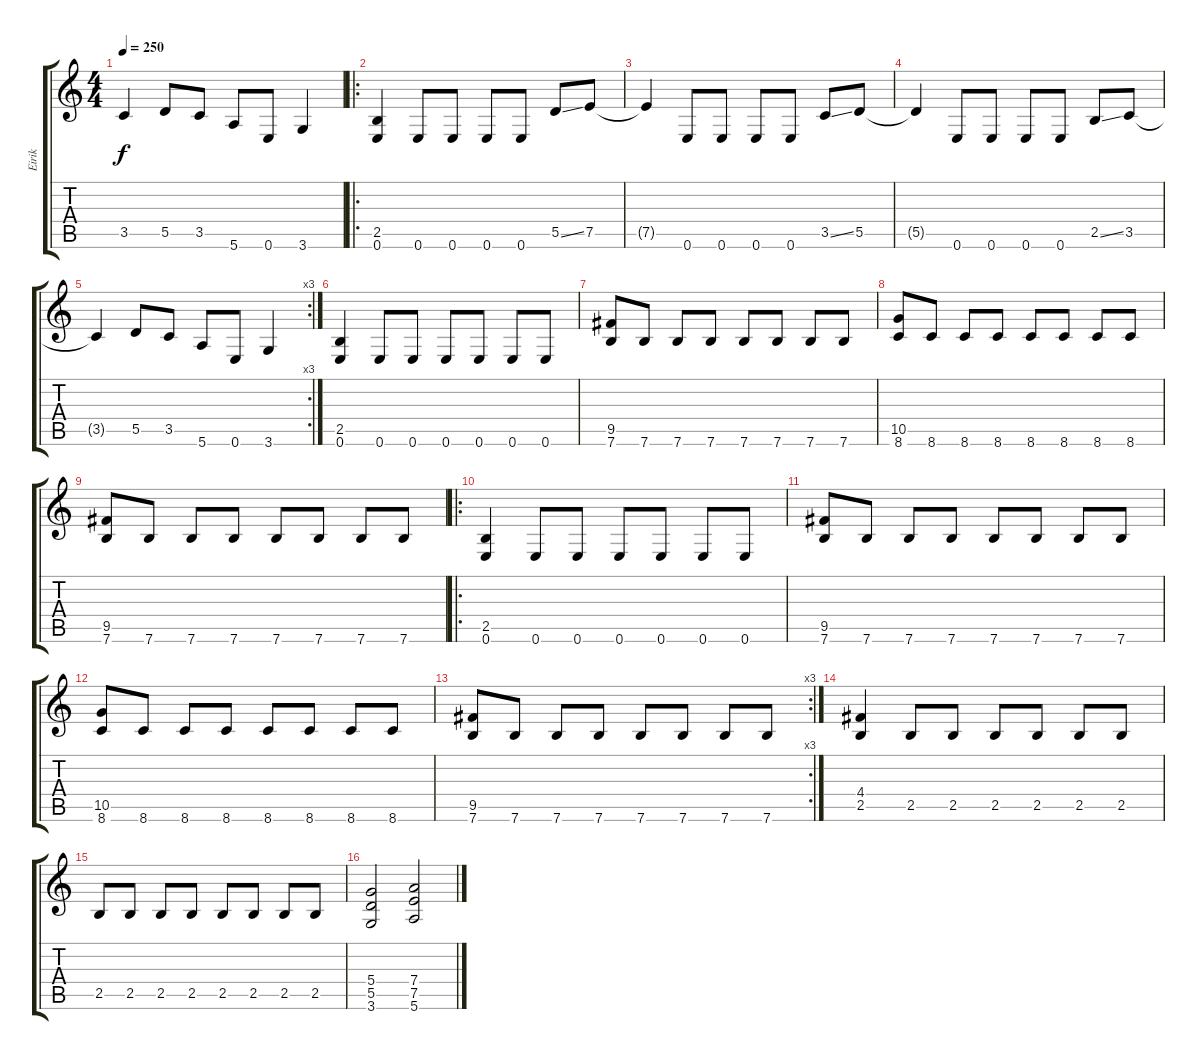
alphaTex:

\track ("Eirik" "Eirik") {instrument overdrivenguitar}
\staff {score tabs}
\tuning (E4 B3 G3 D3 A2 E2) {hide}
\ts (4 4)
\tempo 250
\clef g2
\ks c
3.5{t}.4{dy f} 5.5.8 3.5.8 5.6.8 0.6.8 3.6.4 |
\ro
(2.5 0.6).4 0.6.8 0.6.8 0.6.8 0.6.8 5.5{ss}.8 7.5.8 |
7.5{t}.4 0.6.8 0.6.8 0.6.8 0.6.8 3.5{ss}.8 5.5.8 |
5.5{t}.4 0.6.8 0.6.8 0.6.8 0.6.8 2.5{ss}.8 3.5.8 |
\rc 3
3.5{t}.4 5.5.8 3.5.8 5.6.8 0.6.8 3.6.4 |
(2.5 0.6).4 0.6.8 0.6.8 0.6.8 0.6.8 0.6.8 0.6.8 |
(9.5 7.6).8 7.6.8 7.6.8 7.6.8 7.6.8 7.6.8 7.6.8 7.6.8 |
(10.5 8.6).8 8.6.8 8.6.8 8.6.8 8.6.8 8.6.8 8.6.8 8.6.8 |
(9.5 7.6).8 7.6.8 7.6.8 7.6.8 7.6.8 7.6.8 7.6.8 7.6.8 |
\ro
(2.5 0.6).4 0.6.8 0.6.8 0.6.8 0.6.8 0.6.8 0.6.8 |
(9.5 7.6).8 7.6.8 7.6.8 7.6.8 7.6.8 7.6.8 7.6.8 7.6.8 |
(10.5 8.6).8 8.6.8 8.6.8 8.6.8 8.6.8 8.6.8 8.6.8 8.6.8 |
\rc 3
(9.5 7.6).8 7.6.8 7.6.8 7.6.8 7.6.8 7.6.8 7.6.8 7.6.8 |
(4.4 2.5).4 2.5.8 2.5.8 2.5.8 2.5.8 2.5.8 2.5.8 |
2.5.8 2.5.8 2.5.8 2.5.8 2.5.8 2.5.8 2.5.8 2.5.8 |
(5.4 5.5 3.6).2 (7.4 7.5 5.6).2
